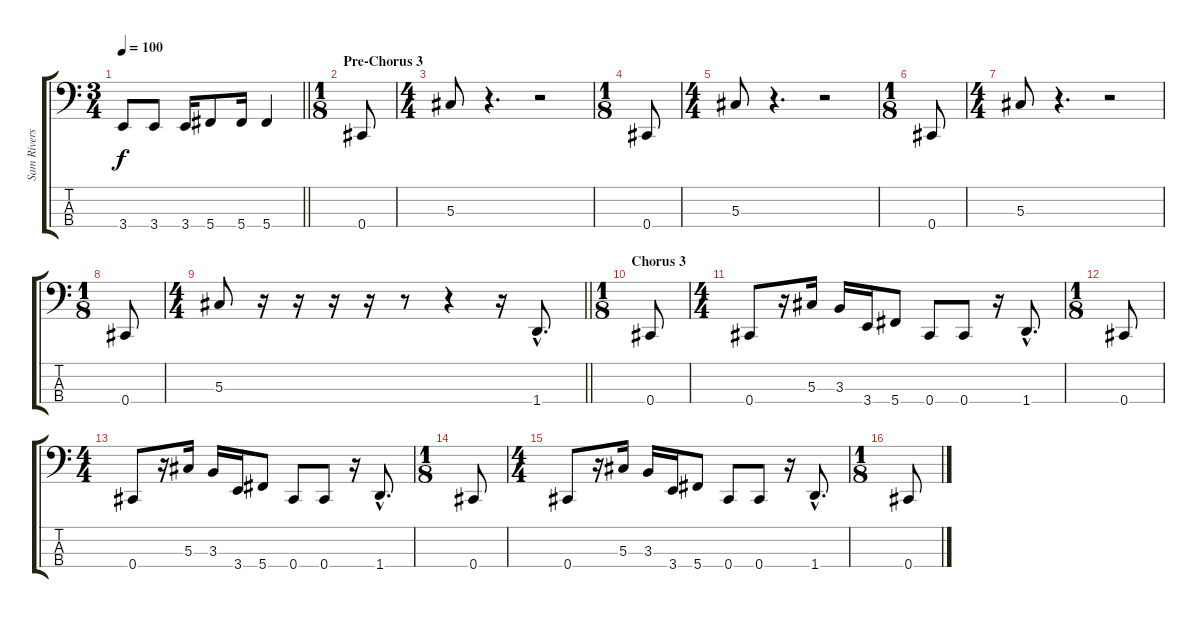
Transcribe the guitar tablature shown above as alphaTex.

\track ("Sam Rivers (Bass)" "Sam Rivers") {instrument electricbassfinger}
\staff {score tabs}
\tuning (Gb2 Db2 Ab1 Db1) {hide}
\ts (3 4)
\tempo 100
\clef f4
\barLineRight lightlight
\ks c
3.4.8{dy f} 3.4.8 3.4.16 5.4.8 5.4.16 5.4.4 |
\ts (1 8)
\section ("" "Pre-Chorus 3")
0.4.8 |
\ts (4 4)
5.3.8 r.4{d} r.2 |
\ts (1 8)
0.4.8 |
\ts (4 4)
5.3.8 r.4{d} r.2 |
\ts (1 8)
0.4.8 |
\ts (4 4)
5.3.8 r.4{d} r.2 |
\ts (1 8)
0.4.8 |
\ts (4 4)
\barLineRight lightlight
5.3.8 r.16 r.16 r.16 r.16 r.8 r.4 r.16 1.4{hac}.8{d} |
\ts (1 8)
\section ("" "Chorus 3")
0.4.8 |
\ts (4 4)
0.4.8 r.16 5.3.16 3.3.16 3.4.16 5.4.8 0.4.8 0.4.8 r.16 1.4{hac}.8{d} |
\ts (1 8)
0.4.8 |
\ts (4 4)
0.4.8 r.16 5.3.16 3.3.16 3.4.16 5.4.8 0.4.8 0.4.8 r.16 1.4{hac}.8{d} |
\ts (1 8)
0.4.8 |
\ts (4 4)
0.4.8 r.16 5.3.16 3.3.16 3.4.16 5.4.8 0.4.8 0.4.8 r.16 1.4{hac}.8{d} |
\ts (1 8)
0.4.8
